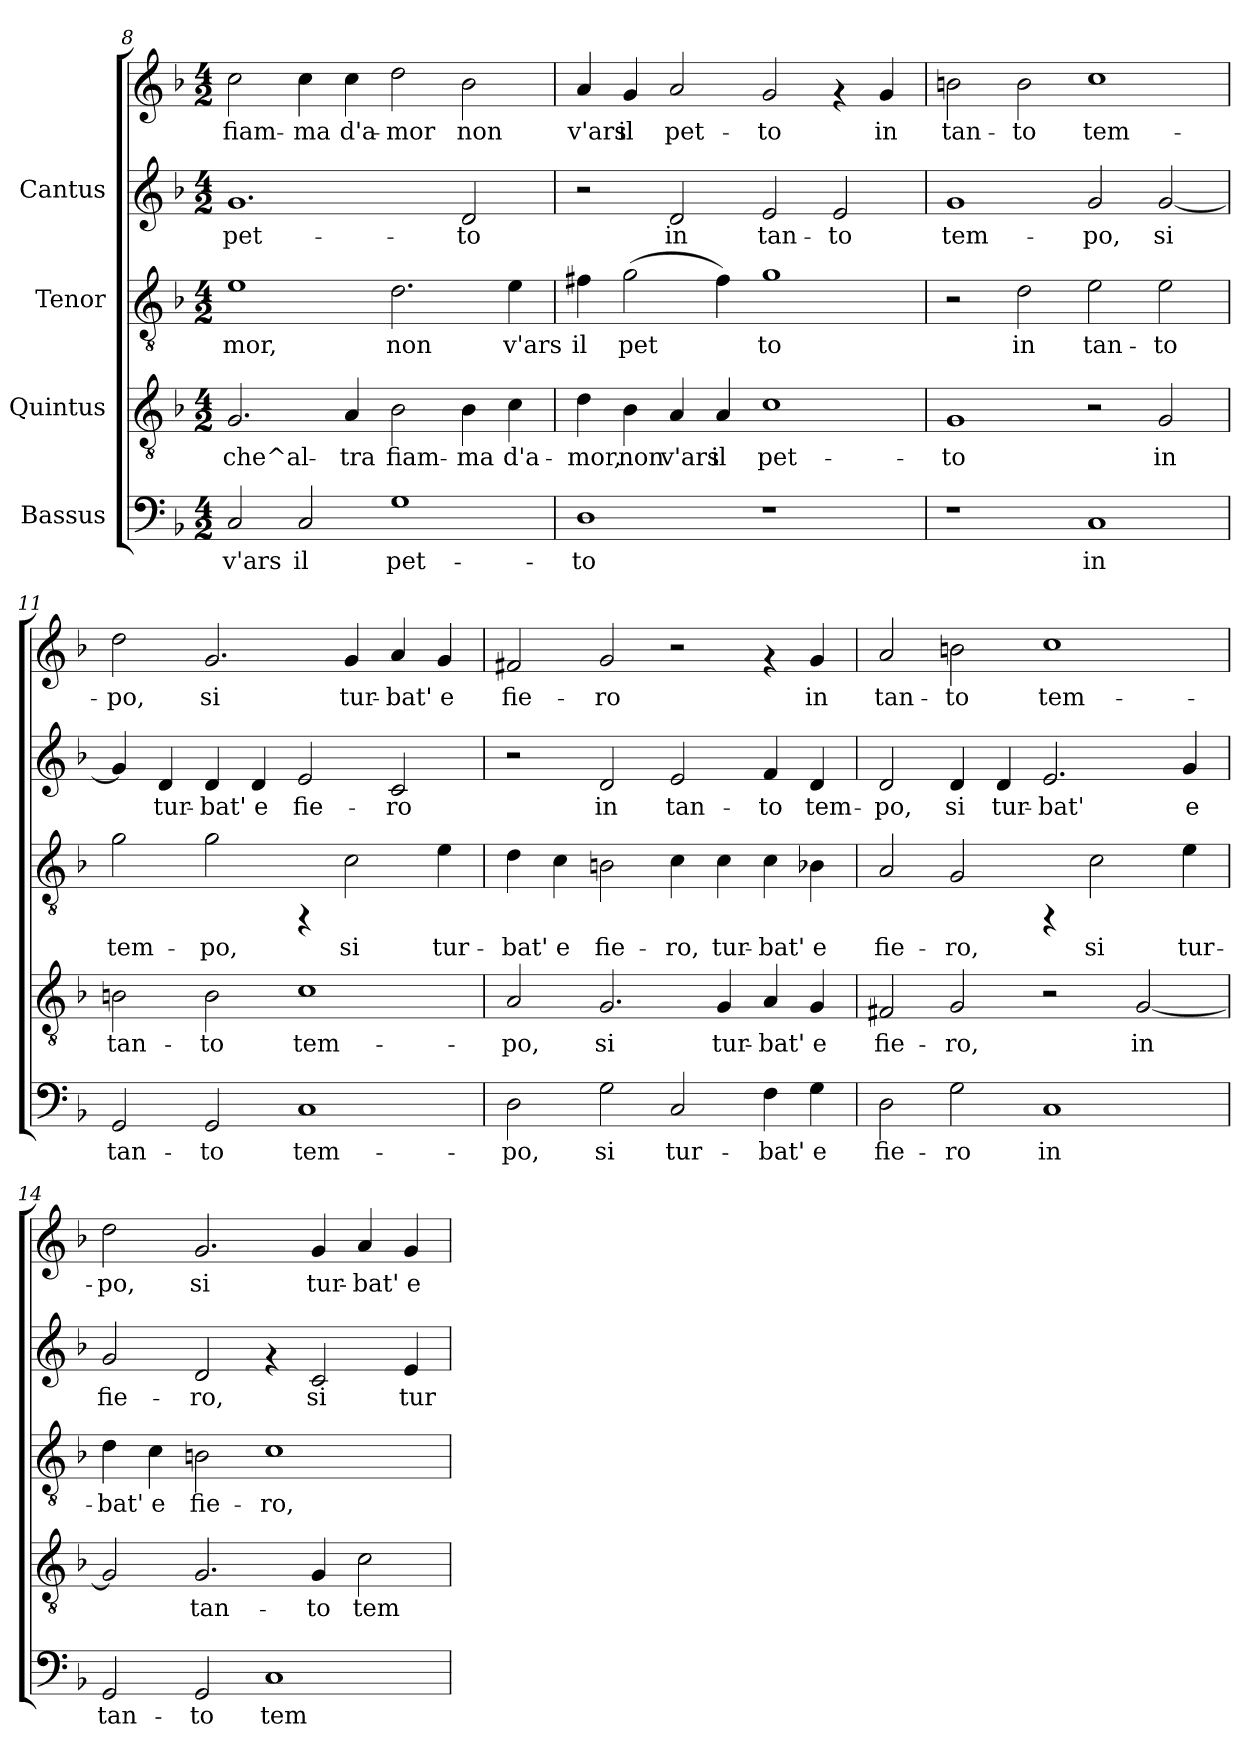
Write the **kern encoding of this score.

**kern	**text	**kern	**text	**kern	**text	**kern	**text	**kern	**text
*part4	*part4	*part3	*part3	*part2	*part2	*part1	*part1	*part1	*part1
*staff5	*staff5	*staff4	*staff4	*staff3	*staff3	*staff2	*staff2	*staff1	*staff1
*I"Bassus	*	*I"Quintus	*	*I"Tenor	*	*I"Cantus	*	*	*
!!LO:PB:g=z
*clefF4	*	*clefGv2	*	*clefGv2	*	*clefG2	*	*clefG2	*
*k[b-]	*	*k[b-]	*	*k[b-]	*	*k[b-]	*	*k[b-]	*
*F:	*	*F:	*	*F:	*	*F:	*	*F:	*
*M4/2	*	*M4/2	*	*M4/2	*	*M4/2	*	*M4/2	*
=8	=8	=8	=8	=8	=8	=8	=8	=8	=8
!	!LO:LY:b:cj	!	!LO:LY:b:cj	!	!LO:LY:b:cj	!	!LO:LY:b:cj	!	!LO:LY:b:cj
2C/	v'ars	2.G/	che^al-	1e	-mor,	1.g	pet-	2cc\	fiam-
!	!LO:LY:b:cj	!	!	!	!	!	!	!	!LO:LY:b:cj
2C/	il	.	.	.	.	.	.	4cc\	-ma
!	!	!	!LO:LY:b:cj	!	!	!	!	!	!LO:LY:b:cj
.	.	4A/	-tra	.	.	.	.	4cc\	d'a-
!	!LO:LY:b:cj	!	!LO:LY:b:cj	!	!LO:LY:b:cj	!	!	!	!LO:LY:b:cj
1G	pet-	2B-\	fiam-	2.d\	non	.	.	2dd\	-mor
!	!	!	!LO:LY:b:cj	!	!	!	!LO:LY:b:cj	!	!LO:LY:b:cj
.	.	4B-\	-ma	.	.	2d/	-to	2b-\	non
!	!	!	!LO:LY:b:cj	!	!LO:LY:b:cj	!	!	!	!
.	.	4c\	d'a-	4e\	v'ars	.	.	.	.
=9	=9	=9	=9	=9	=9	=9	=9	=9	=9
!	!LO:LY:b:cj	!	!LO:LY:b:cj	!	!LO:LY:b:cj	!	!	!	!LO:LY:b:cj
1D	-to	4d\	-mor,	4f#X\	il	2r	.	4a/	v'ars
!	!	!	!LO:LY:b:cj	!	!LO:LY:b:cj	!	!	!	!LO:LY:b:cj
.	.	4B-\	non	(>2g\	pet-	.	.	4g/	il
!	!	!	!LO:LY:b:cj	!	!	!	!LO:LY:b:cj	!	!LO:LY:b:cj
.	.	4A/	v'ars	.	.	2d/	in	2a/	pet-
!	!	!	!LO:LY:b:cj	!	!LO:LY:b:cj	!	!	!	!
.	.	4A/	il	4f#\)	-	.	.	.	.
!	!	!	!LO:LY:b:cj	!	!LO:LY:b:cj	!	!LO:LY:b:cj	!	!LO:LY:b:cj
1r	.	1c	pet-	1g	to	2e/	tan-	2g/	-to
!	!	!	!	!	!	!	!LO:LY:b:cj	!	!
.	.	.	.	.	.	2e/	-to	4rf	.
!	!	!	!	!	!	!	!	!	!LO:LY:b:cj
.	.	.	.	.	.	.	.	4g/	in
=10	=10	=10	=10	=10	=10	=10	=10	=10	=10
!	!	!	!LO:LY:b:cj	!	!	!	!LO:LY:b:cj	!	!LO:LY:b:cj
1r	.	1G	-to	2r	.	1g	-tem-	2bn\	tan-
!	!	!	!	!	!LO:LY:b:cj	!	!	!	!LO:LY:b:cj
.	.	.	.	2d\	in	.	.	2b\	-to
!	!LO:LY:b:cj	!	!	!	!LO:LY:b:cj	!	!LO:LY:b:cj	!	!LO:LY:b:cj
1C	in	2r	.	2e\	tan-	2g/	-po,	1cc	tem-
!	!	!	!LO:LY:b:cj	!	!LO:LY:b:cj	!	!LO:LY:b:cj	!	!
.	.	2G/	in	2e\	-to	[<2g/	si	.	.
!!LO:LB:g=z
=11	=11	=11	=11	=11	=11	=11	=11	=11	=11
!	!LO:LY:b:cj	!	!LO:LY:b:cj	!	!LO:LY:b:cj	!	!LO:LY:b:cj	!	!LO:LY:b:cj
2GG/	tan-	2Bn\	tan-	2g\	tem-	4g/]	.	2dd\	po,
!	!	!	!	!	!	!	!LO:LY:b:cj	!	!
.	.	.	.	.	.	4d/	tur-	.	.
!	!LO:LY:b:cj	!	!LO:LY:b:cj	!	!LO:LY:b:cj	!	!LO:LY:b:cj	!	!LO:LY:b:cj
2GG/	-to	2B\	-to	2g\	-po,	4d/	-bat'	2.g/	si
!	!	!	!	!	!	!	!LO:LY:b:cj	!	!
.	.	.	.	.	.	4d/	e	.	.
!	!LO:LY:b:cj	!	!LO:LY:b:cj	!	!	!	!LO:LY:b:cj	!	!
1C	tem-	1c	tem-	4rFF	.	2e/	fie-	.	.
!	!	!	!	!	!LO:LY:b:cj	!	!	!	!LO:LY:b:cj
.	.	.	.	2c\	si	.	.	4g/	tur-
!	!	!	!	!	!	!	!LO:LY:b:cj	!	!LO:LY:b:cj
.	.	.	.	.	.	2c/	-ro	4a/	-bat'
!	!	!	!	!	!LO:LY:b:cj	!	!	!	!LO:LY:b:cj
.	.	.	.	4e\	tur-	.	.	4g/	e
=12	=12	=12	=12	=12	=12	=12	=12	=12	=12
!	!LO:LY:b:cj	!	!LO:LY:b:cj	!	!LO:LY:b:cj	!	!	!	!LO:LY:b:cj
2D\	-po,	2A/	-po,	4d\	-bat'	2r	.	2f#X/	fie-
!	!	!	!	!	!LO:LY:b:cj	!	!	!	!
.	.	.	.	4c\	e	.	.	.	.
!	!LO:LY:b:cj	!	!LO:LY:b:cj	!	!LO:LY:b:cj	!	!LO:LY:b:cj	!	!LO:LY:b:cj
2G\	si	2.G/	si	2Bn\	fie-	2d/	in	2g/	-ro
!	!LO:LY:b:cj	!	!	!	!LO:LY:b:cj	!	!LO:LY:b:cj	!	!
2C/	tur-	.	.	4c\	-ro,	2e/	tan-	2r	.
!	!	!	!LO:LY:b:cj	!	!LO:LY:b:cj	!	!	!	!
.	.	4G/	tur-	4c\	tur-	.	.	.	.
!	!LO:LY:b:cj	!	!LO:LY:b:cj	!	!LO:LY:b:cj	!	!LO:LY:b:cj	!	!
4F\	-bat'	4A/	-bat'	4c\	-bat'	4f/	-to	4rf	.
!	!LO:LY:b:cj	!	!LO:LY:b:cj	!	!LO:LY:b:cj	!	!LO:LY:b:cj	!	!LO:LY:b:cj
4G\	e	4G/	e	4B-X\	e	4d/	tem-	4g/	in
=13	=13	=13	=13	=13	=13	=13	=13	=13	=13
!	!LO:LY:b:cj	!	!LO:LY:b:cj	!	!LO:LY:b:cj	!	!LO:LY:b:cj	!	!LO:LY:b:cj
2D\	fie-	2F#X/	fie-	2A/	fie-	2d/	-po,	2a/	-tan-
!	!LO:LY:b:cj	!	!LO:LY:b:cj	!	!LO:LY:b:cj	!	!LO:LY:b:cj	!	!LO:LY:b:cj
2G\	-ro	2G/	-ro,	2G/	-ro,	4d/	si	2bn\	-to
!	!	!	!	!	!	!	!LO:LY:b:cj	!	!
.	.	.	.	.	.	4d/	tur-	.	.
!	!LO:LY:b:cj	!	!	!	!	!	!LO:LY:b:cj	!	!LO:LY:b:cj
1C	in	2r	.	4rFF	.	2.e/	-bat'	1cc	tem-
!	!	!	!	!	!LO:LY:b:cj	!	!	!	!
.	.	.	.	2c\	si	.	.	.	.
!	!	!	!LO:LY:b:cj	!	!	!	!	!	!
.	.	[<2G/	in	.	.	.	.	.	.
!	!	!	!	!	!LO:LY:b:cj	!	!LO:LY:b:cj	!	!
.	.	.	.	4e\	tur-	4g/	e	.	.
!!LO:LB:g=z
=14	=14	=14	=14	=14	=14	=14	=14	=14	=14
!	!LO:LY:b:cj	!	!LO:LY:b:cj	!	!LO:LY:b:cj	!	!LO:LY:b:cj	!	!LO:LY:b:cj
2GG/	tan-	2G/]	.	4d\	-bat'	2g/	fie-	2dd\	po,
!	!	!	!	!	!LO:LY:b:cj	!	!	!	!
.	.	.	.	4c\	e	.	.	.	.
!	!LO:LY:b:cj	!	!LO:LY:b:cj	!	!LO:LY:b:cj	!	!LO:LY:b:cj	!	!LO:LY:b:cj
2GG/	-to	2.G/	tan-	2Bn\	fie-	2d/	-ro,	2.g/	si
!	!LO:LY:b:cj	!	!	!	!LO:LY:b:cj	!	!	!	!
1C	tem-	.	.	1c	-ro,	4rf	.	.	.
!	!	!	!LO:LY:b:cj	!	!	!	!LO:LY:b:cj	!	!LO:LY:b:cj
.	.	4G/	-to	.	.	2c/	si	4g/	tur-
!	!	!	!LO:LY:b:cj	!	!	!	!	!	!LO:LY:b:cj
.	.	2c\	tem-	.	.	.	.	4a/	-bat'
!	!	!	!	!	!	!	!LO:LY:b:cj	!	!LO:LY:b:cj
.	.	.	.	.	.	4e/	tur-	4g/	e
=	=	=	=	=	=	=	=	=	=
*-	*-	*-	*-	*-	*-	*-	*-	*-	*-
